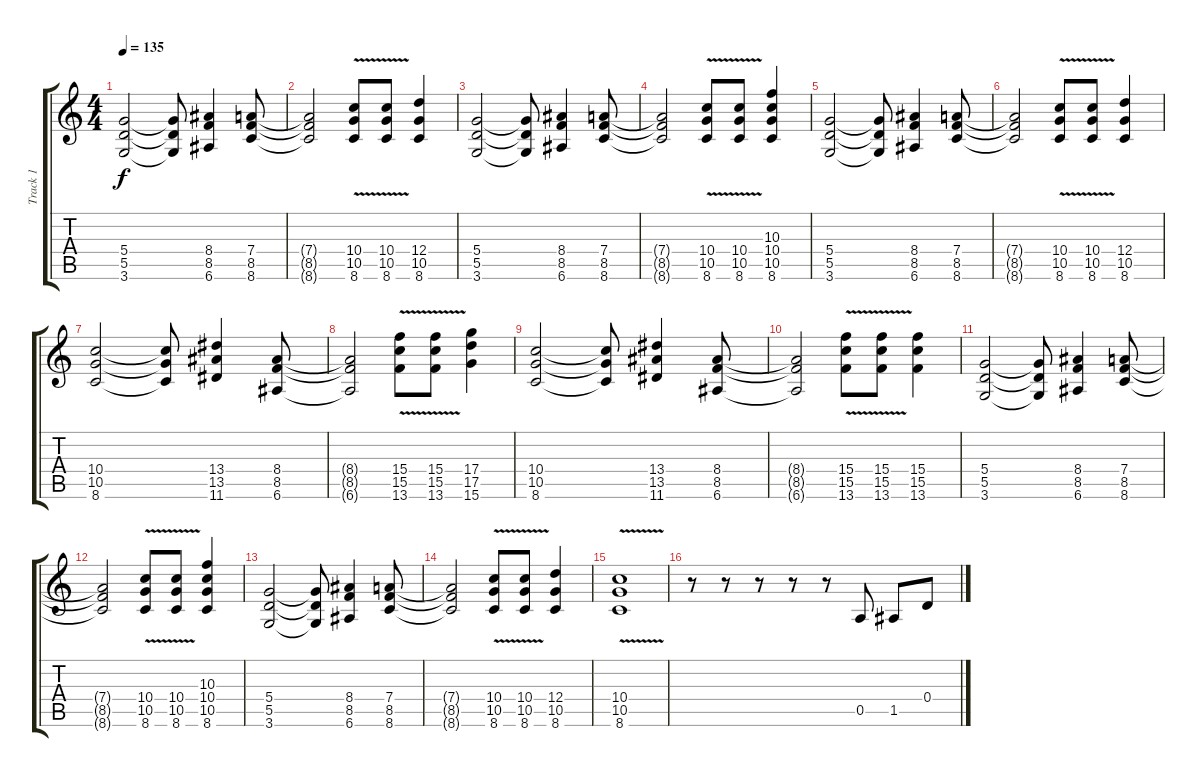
\track ("Track 1" "Track 1") {instrument overdrivenguitar}
\staff {score tabs}
\tuning (E4 B3 G3 D3 A2 E2) {hide}
\ts (4 4)
\tempo 135
\clef g2
\ks c
(5.4 5.5 3.6).2{dy f} (5.4{t} 5.5{t} 3.6{t}).8 (8.4 8.5 6.6).4 (7.4 8.5 8.6).8 |
(7.4{t} 8.5{t} 8.6{t}).2 (10.4{v} 10.5{v} 8.6{v}).8 (10.4{v} 10.5{v} 8.6{v}).8 (12.4 10.5 8.6).4 |
(5.4 5.5 3.6).2 (5.4{t} 5.5{t} 3.6{t}).8 (8.4 8.5 6.6).4 (7.4 8.5 8.6).8 |
(7.4{t} 8.5{t} 8.6{t}).2 (10.4{v} 10.5{v} 8.6{v}).8 (10.4{v} 10.5{v} 8.6{v}).8 (10.3 10.4 10.5 8.6).4 |
(5.4 5.5 3.6).2 (5.4{t} 5.5{t} 3.6{t}).8 (8.4 8.5 6.6).4 (7.4 8.5 8.6).8 |
(7.4{t} 8.5{t} 8.6{t}).2 (10.4{v} 10.5{v} 8.6{v}).8 (10.4{v} 10.5{v} 8.6{v}).8 (12.4 10.5 8.6).4 |
(10.4 10.5 8.6).2 (10.4{t} 10.5{t} 8.6{t}).8 (13.4 13.5 11.6).4 (8.4 8.5 6.6).8 |
(8.4{t} 8.5{t} 6.6{t}).2 (15.4{v} 15.5{v} 13.6{v}).8 (15.4{v} 15.5{v} 13.6{v}).8 (17.4 17.5 15.6).4 |
(10.4 10.5 8.6).2 (10.4{t} 10.5{t} 8.6{t}).8 (13.4 13.5 11.6).4 (8.4 8.5 6.6).8 |
(8.4{t} 8.5{t} 6.6{t}).2 (15.4{v} 15.5{v} 13.6{v}).8 (15.4{v} 15.5{v} 13.6{v}).8 (15.4 15.5 13.6).4 |
(5.4 5.5 3.6).2 (5.4{t} 5.5{t} 3.6{t}).8 (8.4 8.5 6.6).4 (7.4 8.5 8.6).8 |
(7.4{t} 8.5{t} 8.6{t}).2 (10.4{v} 10.5{v} 8.6{v}).8 (10.4{v} 10.5{v} 8.6{v}).8 (10.3 10.4 10.5 8.6).4 |
(5.4 5.5 3.6).2 (5.4{t} 5.5{t} 3.6{t}).8 (8.4 8.5 6.6).4 (7.4 8.5 8.6).8 |
(7.4{t} 8.5{t} 8.6{t}).2 (10.4{v} 10.5{v} 8.6{v}).8 (10.4{v} 10.5{v} 8.6{v}).8 (12.4 10.5 8.6).4 |
(10.4{v} 10.5{v} 8.6{v}).1 |
r.8 r.8 r.8 r.8 r.8 0.5.8 1.5.8 0.4.8
